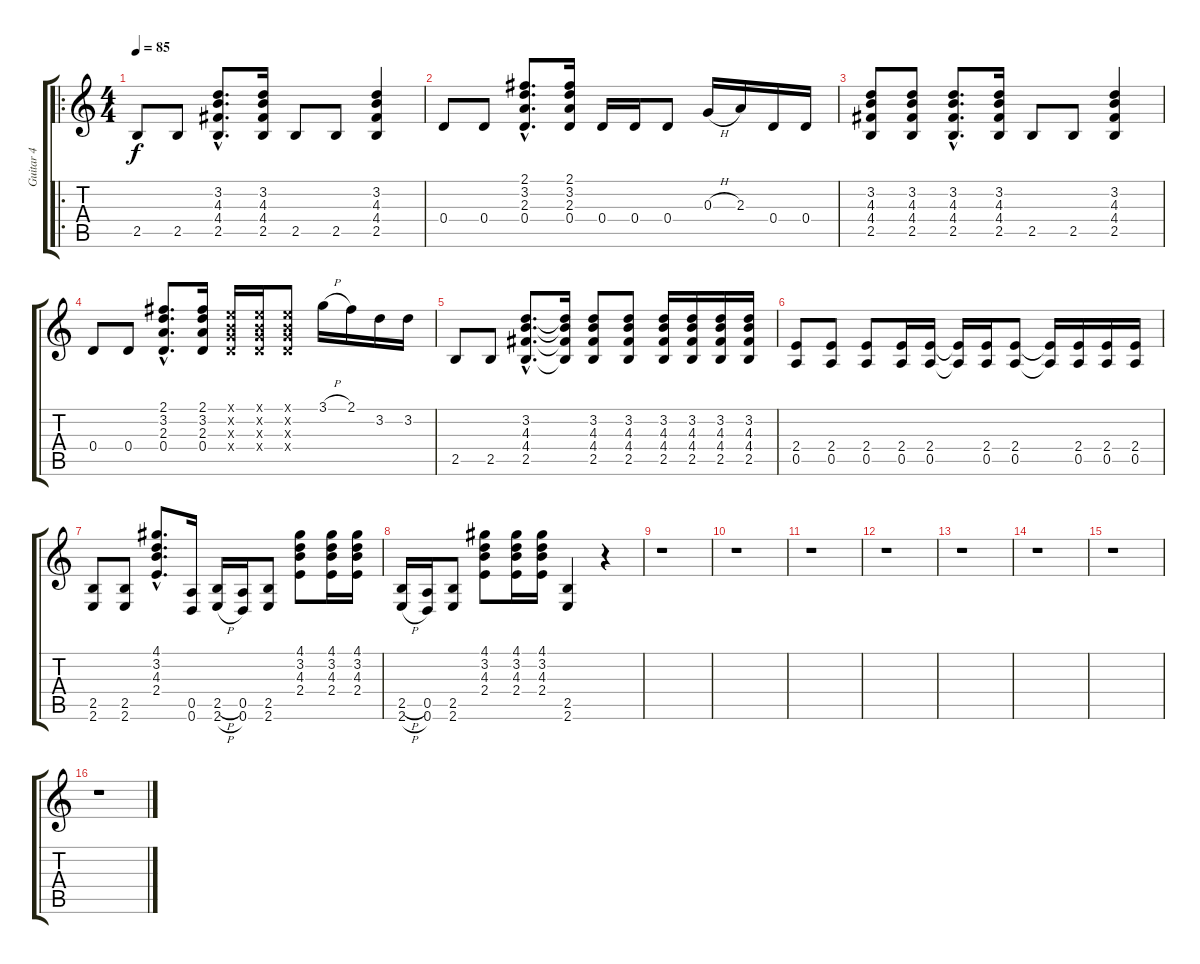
\track ("Guitar 4" "Guitar 4") {instrument electricguitarclean}
\staff {score tabs}
\tuning (E4 B3 G3 D3 A2 D2) {hide}
\ro
\ts (4 4)
\tempo 85
\clef g2
\ks c
2.5.8{dy f} 2.5.8 (3.2{hac} 4.3{hac} 4.4{hac} 2.5{hac}).8{d} (3.2 4.3 4.4 2.5).16 2.5.8 2.5.8 (3.2 4.3 4.4 2.5).4 |
0.4.8 0.4.8 (2.1{hac} 3.2{hac} 2.3{hac} 0.4{hac}).8{d} (2.1 3.2 2.3 0.4).16 0.4.16 0.4.16 0.4.8 0.3{h}.16 2.3.16 0.4.16 0.4.16 |
(3.2 4.3 4.4 2.5).8 (3.2 4.3 4.4 2.5).8 (3.2{hac} 4.3{hac} 4.4{hac} 2.5{hac}).8{d} (3.2 4.3 4.4 2.5).16 2.5.8 2.5.8 (3.2 4.3 4.4 2.5).4 |
0.4.8 0.4.8 (2.1{hac} 3.2{hac} 2.3{hac} 0.4{hac}).8{d} (2.1 3.2 2.3 0.4).16 (0.1{x} 0.2{x} 0.3{x} 0.4{x}).16 (0.1{x} 0.2{x} 0.3{x} 0.4{x}).16 (0.1{x} 0.2{x} 0.3{x} 0.4{x}).8 3.1{h}.16 2.1.16 3.2.16 3.2.16 |
2.5.8 2.5.8 (3.2{hac} 4.3{hac} 4.4{hac} 2.5{hac}).8{d} (3.2{t} 4.3{t} 4.4{t} 2.5{t}).16 (3.2 4.3 4.4 2.5).8 (3.2 4.3 4.4 2.5).8 (3.2 4.3 4.4 2.5).16 (3.2 4.3 4.4 2.5).16 (3.2 4.3 4.4 2.5).16 (3.2 4.3 4.4 2.5).16 |
(2.4 0.5).8 (2.4 0.5).8 (2.4 0.5).8 (2.4 0.5).16 (2.4 0.5).16 (2.4{t} 0.5{t}).16 (2.4 0.5).16 (2.4 0.5).8 (2.4{t} 0.5{t}).16 (2.4 0.5).16 (2.4 0.5).16 (2.4 0.5).16 |
(2.5 2.6).8 (2.5 2.6).8 (4.1{hac} 3.2{hac} 4.3{hac} 2.4{hac}).8{d} (0.5 0.6).16 (2.5{h} 2.6{h}).16 (0.5 0.6).16 (2.5 2.6).8 (4.1 3.2 4.3 2.4).8 (4.1 3.2 4.3 2.4).16 (4.1 3.2 4.3 2.4).16 |
(2.5{h} 2.6{h}).16 (0.5 0.6).16 (2.5 2.6).8 (4.1 3.2 4.3 2.4).8 (4.1 3.2 4.3 2.4).16 (4.1 3.2 4.3 2.4).16 (2.5 2.6).4 r.4 |
r.1 |
r.1 |
r.1 |
r.1 |
r.1 |
r.1 |
r.1 |
r.1
